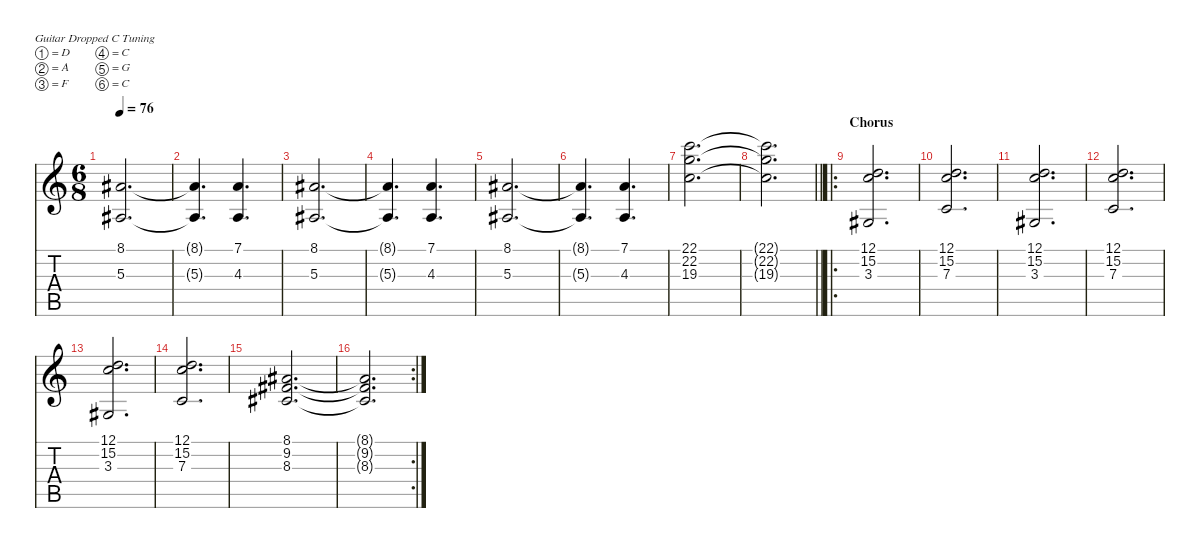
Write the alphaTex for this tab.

\defaultSystemsLayout 4
\hideDynamics
\bracketExtendMode nobrackets
\singleTrackTrackNamePolicy hidden
\multiTrackTrackNamePolicy hidden
\firstSystemTrackNameMode fullname
\firstSystemTrackNameOrientation horizontal
\otherSystemsTrackNameOrientation horizontal
\track ("Synth" "vln.") {instrument synthstrings1}
\staff {score tabs}
\tuning (D4 A3 F3 C3 G2 C2)
\ts (6 8)
\tempo 76
\clef g2
\ks c
(8.1{acc #} 5.3{acc #}).2{d dy mf beam Up} |
(8.1{t acc #} 5.3{t acc #}).4{d beam Up} (7.1 4.3).4{d beam Up} |
(8.1{acc #} 5.3{acc #}).2{d beam Up} |
(8.1{t acc #} 5.3{t acc #}).4{d beam Up} (7.1 4.3).4{d beam Up} |
(8.1{acc #} 5.3{acc #}).2{d beam Up} |
(8.1{t acc #} 5.3{t acc #}).4{d beam Up} (7.1 4.3).4{d beam Up} |
(22.1 22.2 19.3).2{d beam Down} |
\barLineRight lightlight
(22.1{t} 22.2{t} 19.3{t}).2{d dy f beam Down} |
\ro
\section ("" "Chorus")
(12.1 15.2 3.3{acc #}).2{d beam Up} |
(12.1 15.2 7.3).2{d beam Up} |
(12.1 15.2 3.3{acc #}).2{d beam Up} |
(12.1 15.2 7.3).2{d beam Up} |
(12.1 15.2 3.3{acc #}).2{d beam Up} |
(12.1 15.2 7.3).2{d beam Up} |
(8.1{acc #} 9.2{acc #} 8.3{acc #}).2{d beam Up} |
\rc 2
(8.1{t acc #} 9.2{t acc #} 8.3{t acc #}).2{d beam Up}
